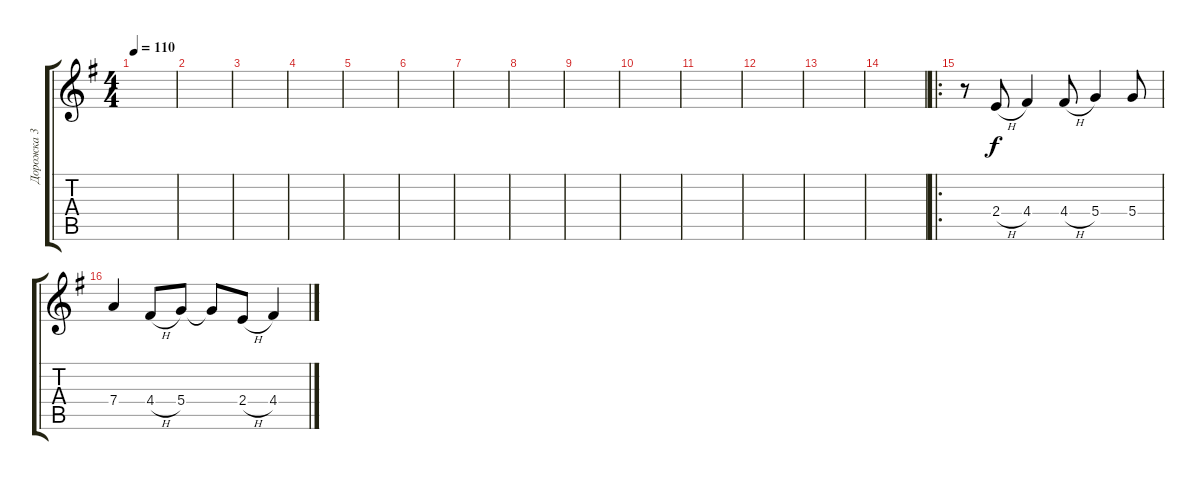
\track ("Дорожка 3" "Дорожка 3") {instrument electricguitarclean}
\staff {score tabs}
\tuning (E4 B3 G3 D3 A2 E2) {hide}
\ts (4 4)
\tempo 110
\clef g2
\ks eminor
|
|
|
|
|
|
|
|
|
|
|
|
|
|
\ro
r.8{volume 16} 2.4{h}.8 4.4.4 4.4{h}.8 5.4.4 5.4.8 |
7.4.4 4.4{h}.8 5.4.8 5.4{t}.8 2.4{h}.8 4.4.4
